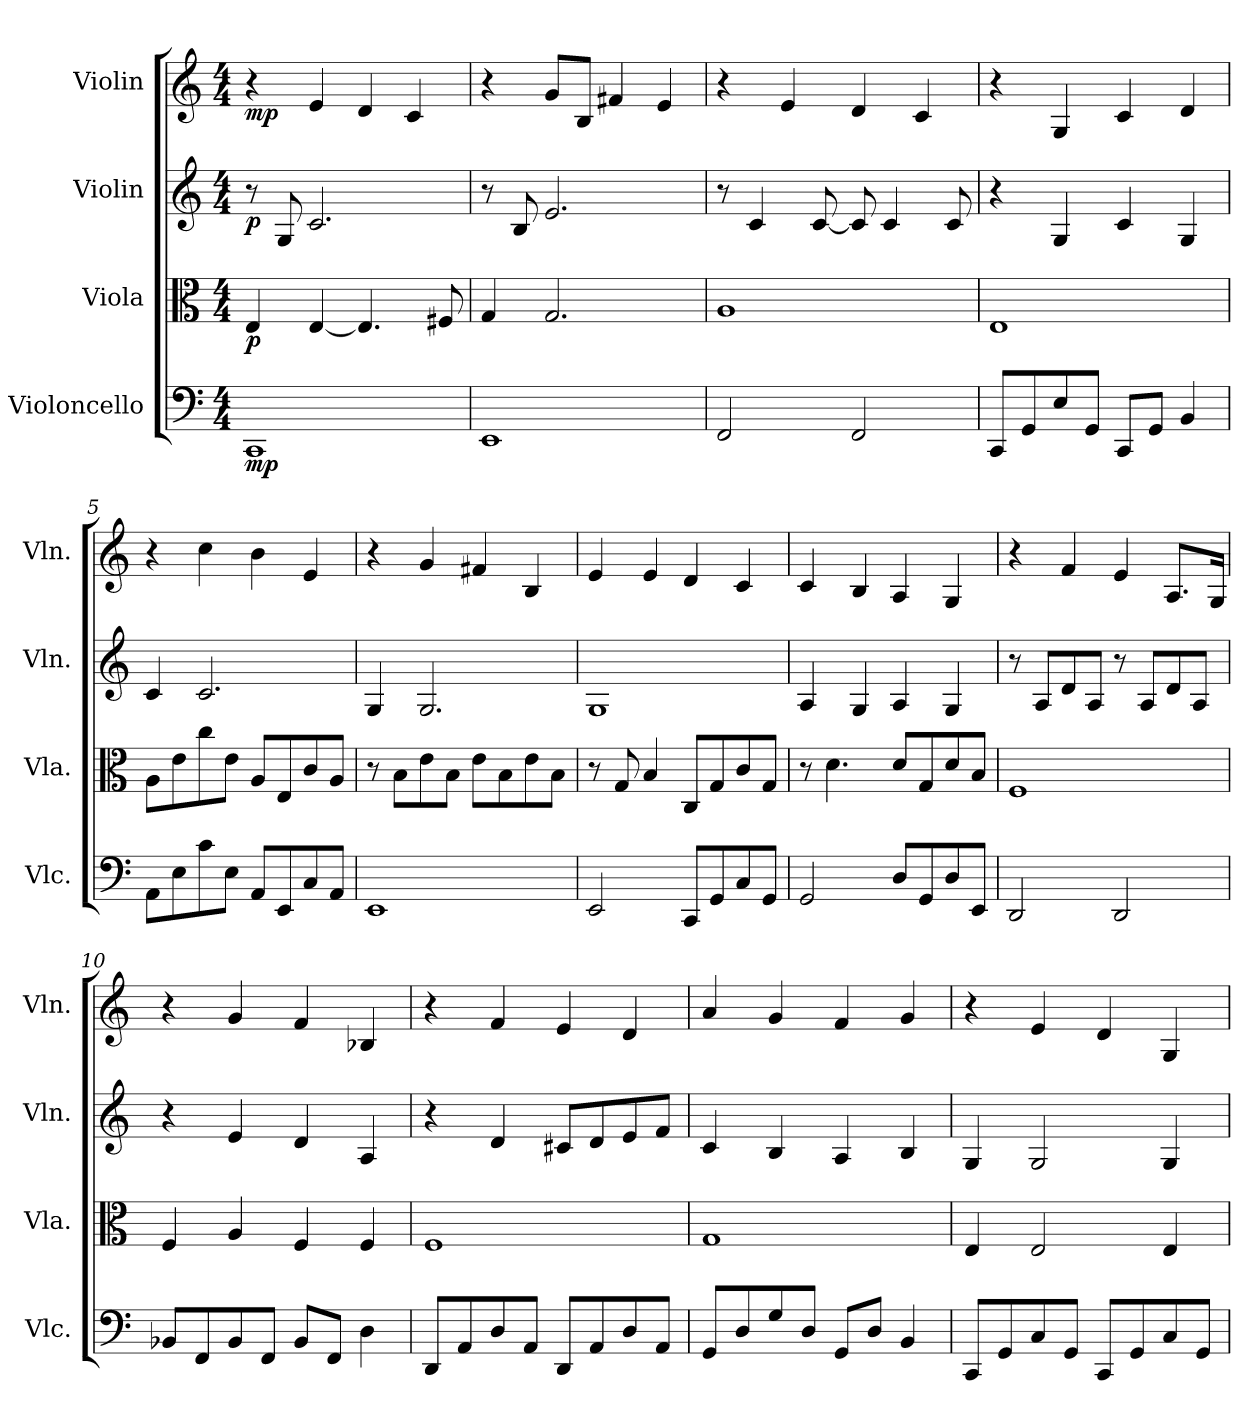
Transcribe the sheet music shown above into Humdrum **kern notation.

**kern	**dynam	**kern	**dynam	**kern	**dynam	**kern	**dynam
*part4	*part4	*part3	*part3	*part2	*part2	*part1	*part1
*staff4	*staff4	*staff3	*staff3	*staff2	*staff2	*staff1	*staff1
*I"Violoncello	*	*I"Viola	*	*I"Violin	*	*I"Violin	*
*I'Vlc.	*	*I'Vla.	*	*I'Vln.	*	*I'Vln.	*
*clefF4	*	*clefC3	*	*clefG2	*	*clefG2	*
*k[]	*	*k[]	*	*k[]	*	*k[]	*
*M4/4	*	*M4/4	*	*M4/4	*	*M4/4	*
*MM70	*	*MM70	*	*MM70	*	*MM70	*
=1	=1	=1	=1	=1	=1	=1	=1
!	!LO:DY:b	!	!LO:DY:b	!	!LO:DY:b	!	!LO:DY:b
1CC	mp	4E/	p	8r	p	4r	mp
.	.	.	.	8G/	.	.	.
.	.	[4E/	.	2.c/	.	4e/	.
.	.	4.E/]	.	.	.	4d/	.
.	.	.	.	.	.	4c/	.
.	.	8F#X/	.	.	.	.	.
=2	=2	=2	=2	=2	=2	=2	=2
1EE	.	4G/	.	8r	.	4r	.
.	.	.	.	8B/	.	.	.
.	.	2.G/	.	2.e/	.	8g/L	.
.	.	.	.	.	.	8B/J	.
.	.	.	.	.	.	4f#X/	.
.	.	.	.	.	.	4e/	.
=3	=3	=3	=3	=3	=3	=3	=3
2FF/	.	1A	.	8r	.	4r	.
.	.	.	.	4c/	.	.	.
.	.	.	.	.	.	4e/	.
.	.	.	.	[8c/	.	.	.
2FF/	.	.	.	8c/]	.	4d/	.
.	.	.	.	4c/	.	.	.
.	.	.	.	.	.	4c/	.
.	.	.	.	8c/	.	.	.
=4	=4	=4	=4	=4	=4	=4	=4
8CC/L	.	1E	.	4r	.	4r	.
8GG/	.	.	.	.	.	.	.
8E/	.	.	.	4G/	.	4G/	.
8GG/J	.	.	.	.	.	.	.
8CC/L	.	.	.	4c/	.	4c/	.
8GG/J	.	.	.	.	.	.	.
4BB/	.	.	.	4G/	.	4d/	.
=5	=5	=5	=5	=5	=5	=5	=5
8AA\L	.	8A\L	.	4c/	.	4r	.
8E\	.	8e\	.	.	.	.	.
8c\	.	8cc\	.	2.c/	.	4cc\	.
8E\J	.	8e\J	.	.	.	.	.
8AA/L	.	8A/L	.	.	.	4b\	.
8EE/	.	8E/	.	.	.	.	.
8C/	.	8c/	.	.	.	4e/	.
8AA/J	.	8A/J	.	.	.	.	.
!!LO:LB:g=z
=6	=6	=6	=6	=6	=6	=6	=6
1EE	.	8r	.	4G/	.	4r	.
.	.	8B\L	.	.	.	.	.
.	.	8e\	.	2.G/	.	4g/	.
.	.	8B\J	.	.	.	.	.
.	.	8e\L	.	.	.	4f#X/	.
.	.	8B\	.	.	.	.	.
.	.	8e\	.	.	.	4B/	.
.	.	8B\J	.	.	.	.	.
=7	=7	=7	=7	=7	=7	=7	=7
2EE/	.	8r	.	1G	.	4e/	.
.	.	8G/	.	.	.	.	.
.	.	4B/	.	.	.	4e/	.
8CC/L	.	8C/L	.	.	.	4d/	.
8GG/	.	8G/	.	.	.	.	.
8C/	.	8c/	.	.	.	4c/	.
8GG/J	.	8G/J	.	.	.	.	.
=8	=8	=8	=8	=8	=8	=8	=8
2GG/	.	8r	.	4A/	.	4c/	.
.	.	4.d\	.	.	.	.	.
.	.	.	.	4G/	.	4B/	.
8D/L	.	8d/L	.	4A/	.	4A/	.
8GG/	.	8G/	.	.	.	.	.
8D/	.	8d/	.	4G/	.	4G/	.
8EE/J	.	8B/J	.	.	.	.	.
=9	=9	=9	=9	=9	=9	=9	=9
2DD/	.	1F	.	8r	.	4r	.
.	.	.	.	8A/L	.	.	.
.	.	.	.	8d/	.	4f/	.
.	.	.	.	8A/J	.	.	.
2DD/	.	.	.	8r	.	4e/	.
.	.	.	.	8A/L	.	.	.
.	.	.	.	8d/	.	8.A/L	.
.	.	.	.	8A/J	.	.	.
.	.	.	.	.	.	16G/Jk	.
=10	=10	=10	=10	=10	=10	=10	=10
8BB-X/L	.	4F/	.	4r	.	4r	.
8FF/	.	.	.	.	.	.	.
8BB-/	.	4A/	.	4e/	.	4g/	.
8FF/J	.	.	.	.	.	.	.
8BB-/L	.	4F/	.	4d/	.	4f/	.
8FF/J	.	.	.	.	.	.	.
4D\	.	4F/	.	4A/	.	4B-X/	.
!!LO:PB:g=z
=11	=11	=11	=11	=11	=11	=11	=11
8DD/L	.	1F	.	4r	.	4r	.
8AA/	.	.	.	.	.	.	.
8D/	.	.	.	4d/	.	4f/	.
8AA/J	.	.	.	.	.	.	.
8DD/L	.	.	.	8c#X/L	.	4e/	.
8AA/	.	.	.	8d/	.	.	.
8D/	.	.	.	8e/	.	4d/	.
8AA/J	.	.	.	8f/J	.	.	.
=12	=12	=12	=12	=12	=12	=12	=12
8GG/L	.	1G	.	4c/	.	4a/	.
8D/	.	.	.	.	.	.	.
8G/	.	.	.	4B/	.	4g/	.
8D/J	.	.	.	.	.	.	.
8GG/L	.	.	.	4A/	.	4f/	.
8D/J	.	.	.	.	.	.	.
4BB/	.	.	.	4B/	.	4g/	.
=13	=13	=13	=13	=13	=13	=13	=13
8CC/L	.	4E/	.	4G/	.	4r	.
8GG/	.	.	.	.	.	.	.
8C/	.	2E/	.	2G/	.	4e/	.
8GG/J	.	.	.	.	.	.	.
8CC/L	.	.	.	.	.	4d/	.
8GG/	.	.	.	.	.	.	.
8C/	.	4E/	.	4G/	.	4G/	.
8GG/J	.	.	.	.	.	.	.
=	=	=	=	=	=	=	=
*-	*-	*-	*-	*-	*-	*-	*-
